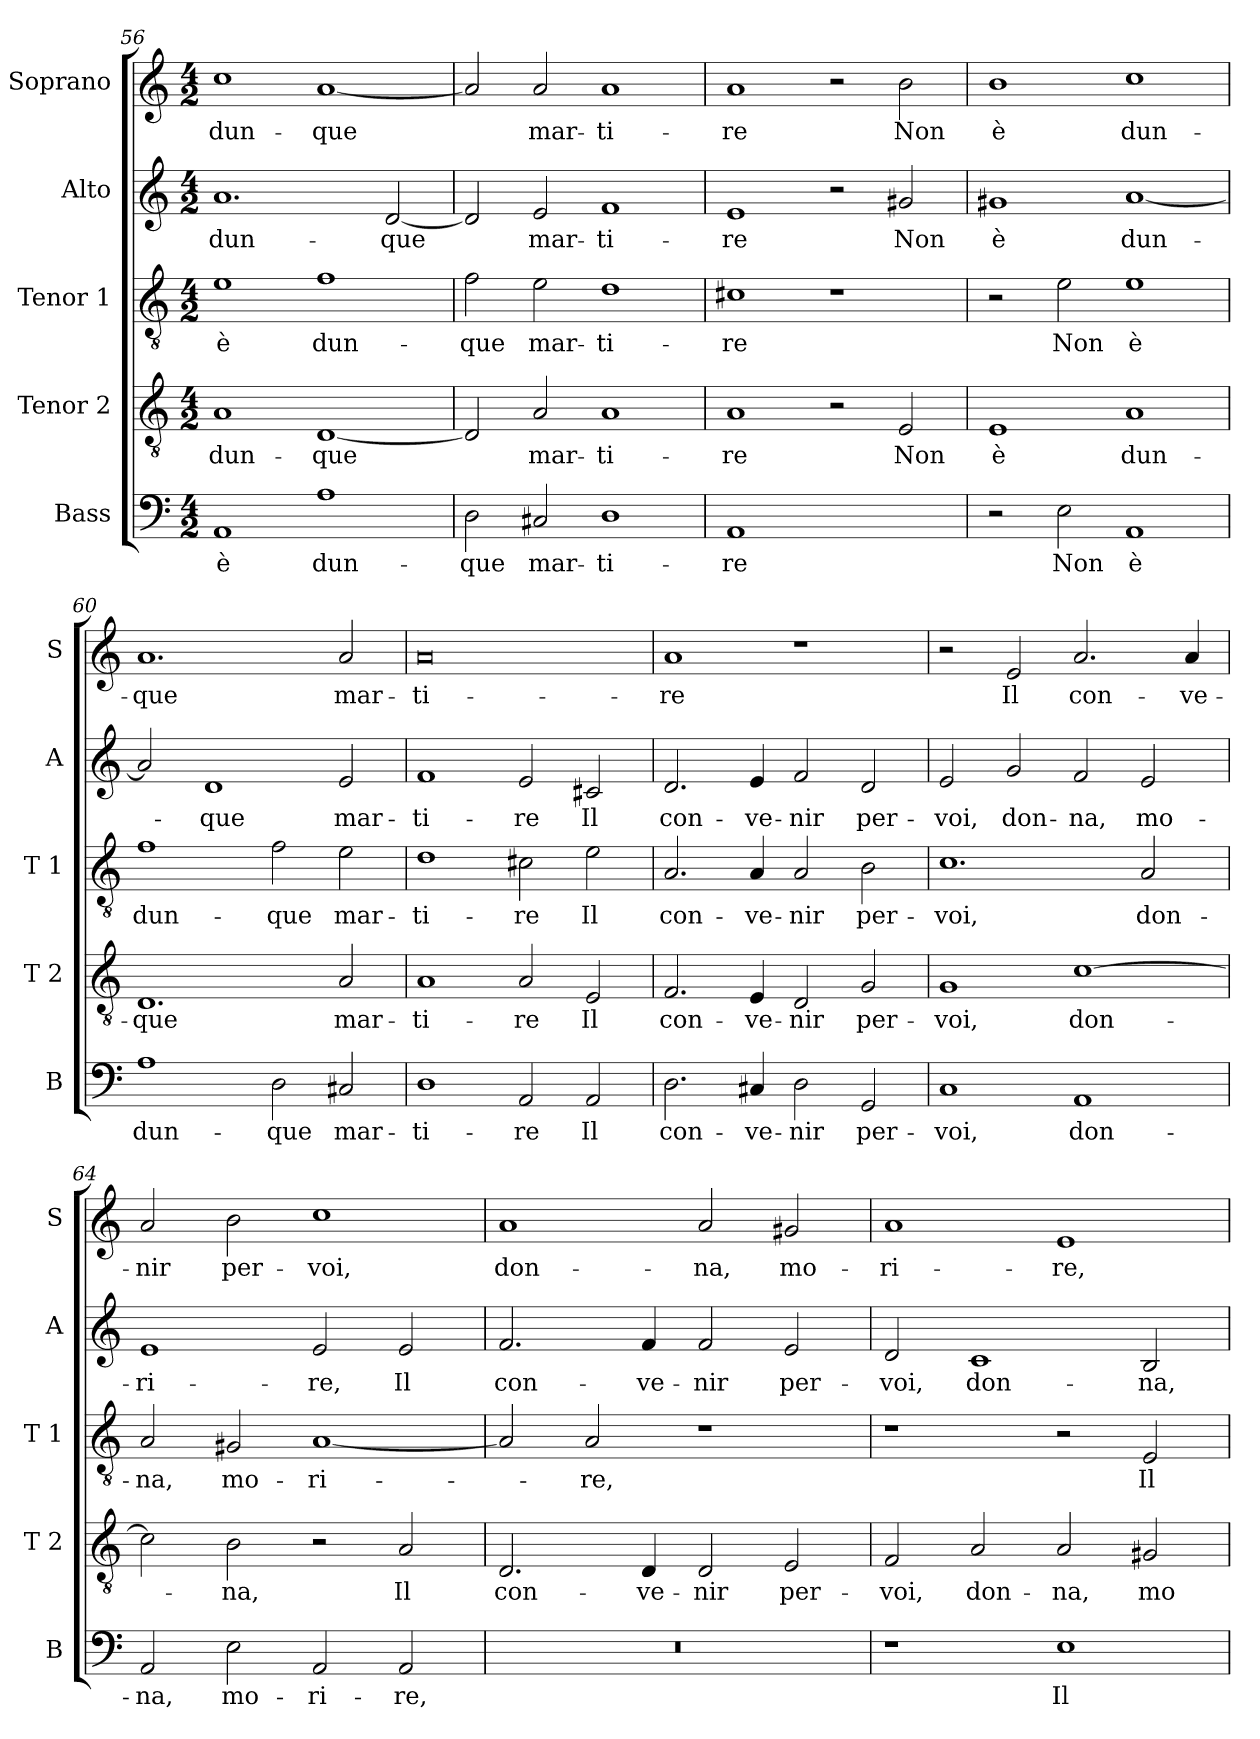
**kern	**text	**kern	**text	**kern	**text	**kern	**text	**kern	**text
*part5	*part5	*part4	*part4	*part3	*part3	*part2	*part2	*part1	*part1
*staff5	*staff5	*staff4	*staff4	*staff3	*staff3	*staff2	*staff2	*staff1	*staff1
*I"Bass	*	*I"Tenor 2	*	*I"Tenor 1	*	*I"Alto	*	*I"Soprano	*
*I'B	*	*I'T 2	*	*I'T 1	*	*I'A	*	*I'S	*
*clefF4	*	*clefGv2	*	*clefGv2	*	*clefG2	*	*clefG2	*
*k[]	*	*k[]	*	*k[]	*	*k[]	*	*k[]	*
*C:	*	*C:	*	*C:	*	*C:	*	*C:	*
*M4/2	*	*M4/2	*	*M4/2	*	*M4/2	*	*M4/2	*
=56	=56	=56	=56	=56	=56	=56	=56	=56	=56
!	!LO:LY:b	!	!LO:LY:b	!	!LO:LY:b	!	!LO:LY:b	!	!LO:LY:b
1AA	è	1A	dun-	1e	è	1.a	dun-	1cc	dun-
!	!LO:LY:b	!	!LO:LY:b	!	!LO:LY:b	!	!	!	!LO:LY:b
1A	dun-	[1D	-que	1f	dun-	.	.	[1a	-que
!	!	!	!	!	!	!	!LO:LY:b	!	!
.	.	.	.	.	.	[2d/	-que	.	.
!!LO:LB:g=z
=57	=57	=57	=57	=57	=57	=57	=57	=57	=57
!	!LO:LY:b	!	!	!	!LO:LY:b	!	!	!	!
2D\	-que	2D/]	.	2f\	-que	2d/]	.	2a/]	.
!	!LO:LY:b	!	!LO:LY:b	!	!LO:LY:b	!	!LO:LY:b	!	!LO:LY:b
2C#X/	mar-	2A/	mar-	2e\	mar-	2e/	mar-	2a/	mar-
!	!LO:LY:b	!	!LO:LY:b	!	!LO:LY:b	!	!LO:LY:b	!	!LO:LY:b
1D	-ti-	1A	-ti-	1d	-ti-	1f	-ti-	1a	-ti-
=58	=58	=58	=58	=58	=58	=58	=58	=58	=58
!	!LO:LY:b	!	!LO:LY:b	!	!LO:LY:b	!	!LO:LY:b	!	!LO:LY:b
1AA	-re	1A	-re	1c#X	-re	1e	-re	1a	-re
1ryy	.	2r	.	1r	.	2r	.	2r	.
!	!	!	!LO:LY:b	!	!	!	!LO:LY:b	!	!LO:LY:b
.	.	2E/	Non	.	.	2g#X/	Non	2b\	Non
=59	=59	=59	=59	=59	=59	=59	=59	=59	=59
!	!	!	!LO:LY:b	!	!	!	!LO:LY:b	!	!LO:LY:b
2r	.	1E	è	2r	.	1g#X	è	1b	è
!	!LO:LY:b	!	!	!	!LO:LY:b	!	!	!	!
2E\	Non	.	.	2e\	Non	.	.	.	.
!	!LO:LY:b	!	!LO:LY:b	!	!LO:LY:b	!	!LO:LY:b	!	!LO:LY:b
1AA	è	1A	dun-	1e	è	[1a	dun-	1cc	dun-
=60	=60	=60	=60	=60	=60	=60	=60	=60	=60
!	!LO:LY:b	!	!LO:LY:b	!	!LO:LY:b	!	!	!	!LO:LY:b
1A	dun-	1.D	-que	1f	dun-	2a/]	.	1.a	-que
!	!	!	!	!	!	!	!LO:LY:b	!	!
.	.	.	.	.	.	1d	-que	.	.
!	!LO:LY:b	!	!	!	!LO:LY:b	!	!	!	!
2D\	-que	.	.	2f\	-que	.	.	.	.
!	!LO:LY:b	!	!LO:LY:b	!	!LO:LY:b	!	!LO:LY:b	!	!LO:LY:b
2C#X/	mar-	2A/	mar-	2e\	mar-	2e/	mar-	2a/	mar-
=61	=61	=61	=61	=61	=61	=61	=61	=61	=61
!	!LO:LY:b	!	!LO:LY:b	!	!LO:LY:b	!	!LO:LY:b	!	!LO:LY:b
1D	-ti-	1A	-ti-	1d	-ti-	1f	-ti-	0a	-ti-
!	!LO:LY:b	!	!LO:LY:b	!	!LO:LY:b	!	!LO:LY:b	!	!
2AA/	-re	2A/	-re	2c#X\	-re	2e/	-re	.	.
!	!LO:LY:b	!	!LO:LY:b	!	!LO:LY:b	!	!LO:LY:b	!	!
2AA/	Il	2E/	Il	2e\	Il	2c#X/	Il	.	.
!!LO:PB:g=z
=62	=62	=62	=62	=62	=62	=62	=62	=62	=62
!	!LO:LY:b	!	!LO:LY:b	!	!LO:LY:b	!	!LO:LY:b	!	!LO:LY:b
2.D\	con-	2.F/	con-	2.A/	con-	2.d/	con-	1a	-re
!	!LO:LY:b	!	!LO:LY:b	!	!LO:LY:b	!	!LO:LY:b	!	!
4C#X/	-ve-	4E/	-ve-	4A/	-ve-	4e/	-ve-	.	.
!	!LO:LY:b	!	!LO:LY:b	!	!LO:LY:b	!	!LO:LY:b	!	!
2D\	-nir	2D/	-nir	2A/	-nir	2f/	-nir	1r	.
!	!LO:LY:b	!	!LO:LY:b	!	!LO:LY:b	!	!LO:LY:b	!	!
2GG/	per-	2G/	per-	2B\	per-	2d/	per-	.	.
=63	=63	=63	=63	=63	=63	=63	=63	=63	=63
!	!LO:LY:b	!	!LO:LY:b	!	!LO:LY:b	!	!LO:LY:b	!	!
1C	-voi,	1G	-voi,	1.c	-voi,	2e/	-voi,	2r	.
!	!	!	!	!	!	!	!LO:LY:b	!	!LO:LY:b
.	.	.	.	.	.	2g/	don-	2e/	Il
!	!LO:LY:b	!	!LO:LY:b	!	!	!	!LO:LY:b	!	!LO:LY:b
1AA	don-	[1c	don-	.	.	2f/	-na,	2.a/	con-
!	!	!	!	!	!LO:LY:b	!	!LO:LY:b	!	!
.	.	.	.	2A/	don-	2e/	mo-	.	.
!	!	!	!	!	!	!	!	!	!LO:LY:b
.	.	.	.	.	.	.	.	4a/	-ve-
=64	=64	=64	=64	=64	=64	=64	=64	=64	=64
!	!LO:LY:b	!	!	!	!LO:LY:b	!	!LO:LY:b	!	!LO:LY:b
2AA/	-na,	2c\]	.	2A/	-na,	1e	-ri-	2a/	-nir
!	!LO:LY:b	!	!LO:LY:b	!	!LO:LY:b	!	!	!	!LO:LY:b
2E\	mo-	2B\	-na,	2G#X/	mo-	.	.	2b\	per-
!	!LO:LY:b	!	!	!	!LO:LY:b	!	!LO:LY:b	!	!LO:LY:b
2AA/	-ri-	2r	.	[1A	-ri-	2e/	-re,	1cc	-voi,
!	!LO:LY:b	!	!LO:LY:b	!	!	!	!LO:LY:b	!	!
2AA/	-re,	2A/	Il	.	.	2e/	Il	.	.
!!LO:LB:g=z
=65	=65	=65	=65	=65	=65	=65	=65	=65	=65
!	!	!	!LO:LY:b	!	!	!	!LO:LY:b	!	!LO:LY:b
0r	.	2.D/	con-	2A/]	.	2.f/	con-	1a	don-
!	!	!	!	!	!LO:LY:b	!	!	!	!
.	.	.	.	2A/	-re,	.	.	.	.
!	!	!	!LO:LY:b	!	!	!	!LO:LY:b	!	!
.	.	4D/	-ve-	.	.	4f/	-ve-	.	.
!	!	!	!LO:LY:b	!	!	!	!LO:LY:b	!	!LO:LY:b
.	.	2D/	-nir	1r	.	2f/	-nir	2a/	-na,
!	!	!	!LO:LY:b	!	!	!	!LO:LY:b	!	!LO:LY:b
.	.	2E/	per-	.	.	2e/	per-	2g#X/	mo-
=66	=66	=66	=66	=66	=66	=66	=66	=66	=66
!	!	!	!LO:LY:b	!	!	!	!LO:LY:b	!	!LO:LY:b
1r	.	2F/	-voi,	1r	.	2d/	-voi,	1a	-ri-
!	!	!	!LO:LY:b	!	!	!	!LO:LY:b	!	!
.	.	2A/	don-	.	.	1c	don-	.	.
!	!LO:LY:b	!	!LO:LY:b	!	!	!	!	!	!LO:LY:b
1E	Il	2A/	-na,	2r	.	.	.	1e	-re,
!	!	!	!LO:LY:b	!	!LO:LY:b	!	!LO:LY:b	!	!
.	.	2G#X/	mo-	2E/	Il	2B/	-na,	.	.
=	=	=	=	=	=	=	=	=	=
*-	*-	*-	*-	*-	*-	*-	*-	*-	*-
